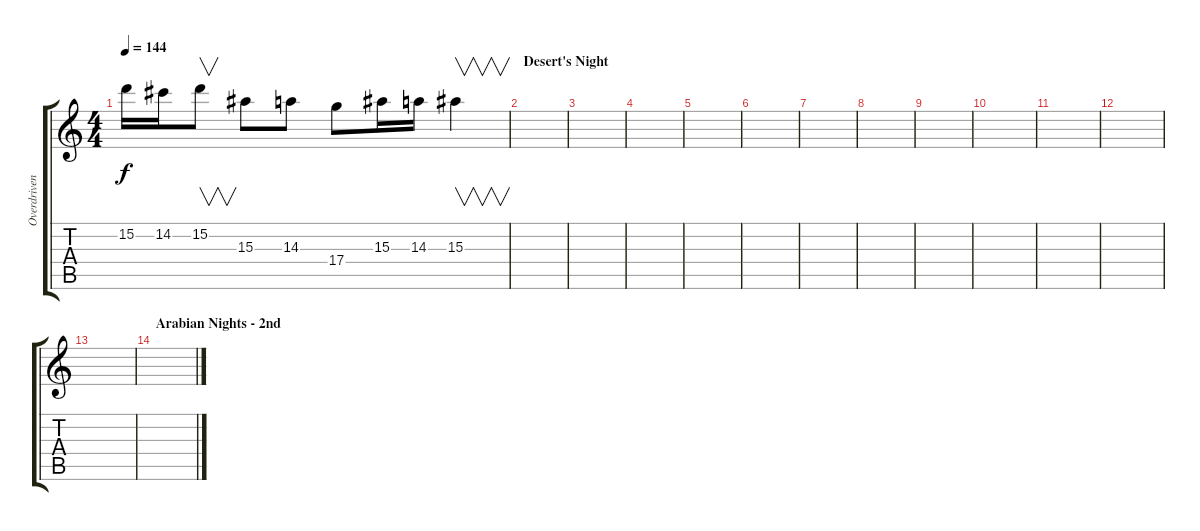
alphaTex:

\track ("Overdriven Guitar" "Overdriven") {instrument overdrivenguitar}
\staff {score tabs}
\tuning (E4 B3 G3 D3 A2 E2) {hide}
\ts (4 4)
\tempo 144
\clef g2
\ks c
15.2.16{dy f} 14.2.16 15.2.8{v} 15.3.8 14.3.8 17.4.8 15.3.16 14.3.16 15.3.4{v} |
\section ("" "Desert's Night")
|
|
|
|
|
|
|
|
|
|
|
|
\section ("" "Arabian Nights - 2nd")
